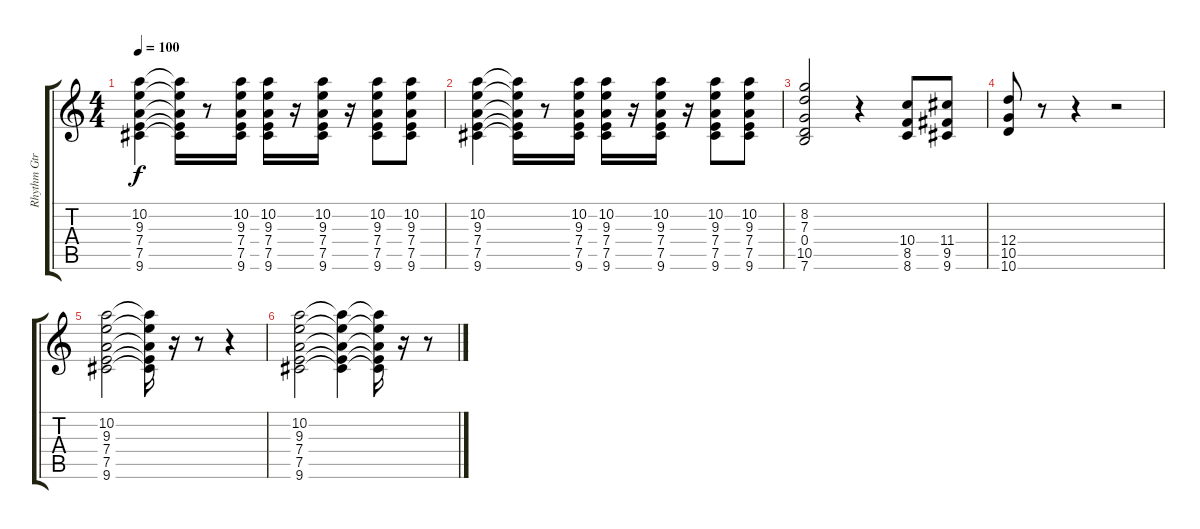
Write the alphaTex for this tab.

\track ("Rhythm Gtr" "Rhythm Gtr") {instrument acousticguitarsteel}
\staff {score tabs}
\tuning (E4 B3 G3 D3 A2 E2) {hide}
\ts (4 4)
\tempo 100
\clef g2
\ks c
(10.2 9.3 7.4 7.5 9.6).4{dy f} (10.2{t} 9.3{t} 7.4{t} 7.5{t} 9.6{t}).16 r.8 (10.2 9.3 7.4 7.5 9.6).16 (10.2 9.3 7.4 7.5 9.6).16 r.16 (10.2 9.3 7.4 7.5 9.6).16 r.16 (10.2 9.3 7.4 7.5 9.6).8 (10.2 9.3 7.4 7.5 9.6).8 |
(10.2 9.3 7.4 7.5 9.6).4 (10.2{t} 9.3{t} 7.4{t} 7.5{t} 9.6{t}).16 r.8 (10.2 9.3 7.4 7.5 9.6).16 (10.2 9.3 7.4 7.5 9.6).16 r.16 (10.2 9.3 7.4 7.5 9.6).16 r.16 (10.2 9.3 7.4 7.5 9.6).8 (10.2 9.3 7.4 7.5 9.6).8 |
(8.2 7.3 0.4 10.5 7.6).2 r.4 (10.4 8.5 8.6).8 (11.4 9.5 9.6).8 |
(12.4 10.5 10.6).8 r.8 r.4 r.2 |
(10.2 9.3 7.4 7.5 9.6).2 (10.2{t} 9.3{t} 7.4{t} 7.5{t} 9.6{t}).16 r.16 r.8 r.4 |
(10.2 9.3 7.4 7.5 9.6).2 (10.2{t} 9.3{t} 7.4{t} 7.5{t} 9.6{t}).4 (10.2{t} 9.3{t} 7.4{t} 7.5{t} 9.6{t}).16 r.16 r.8
